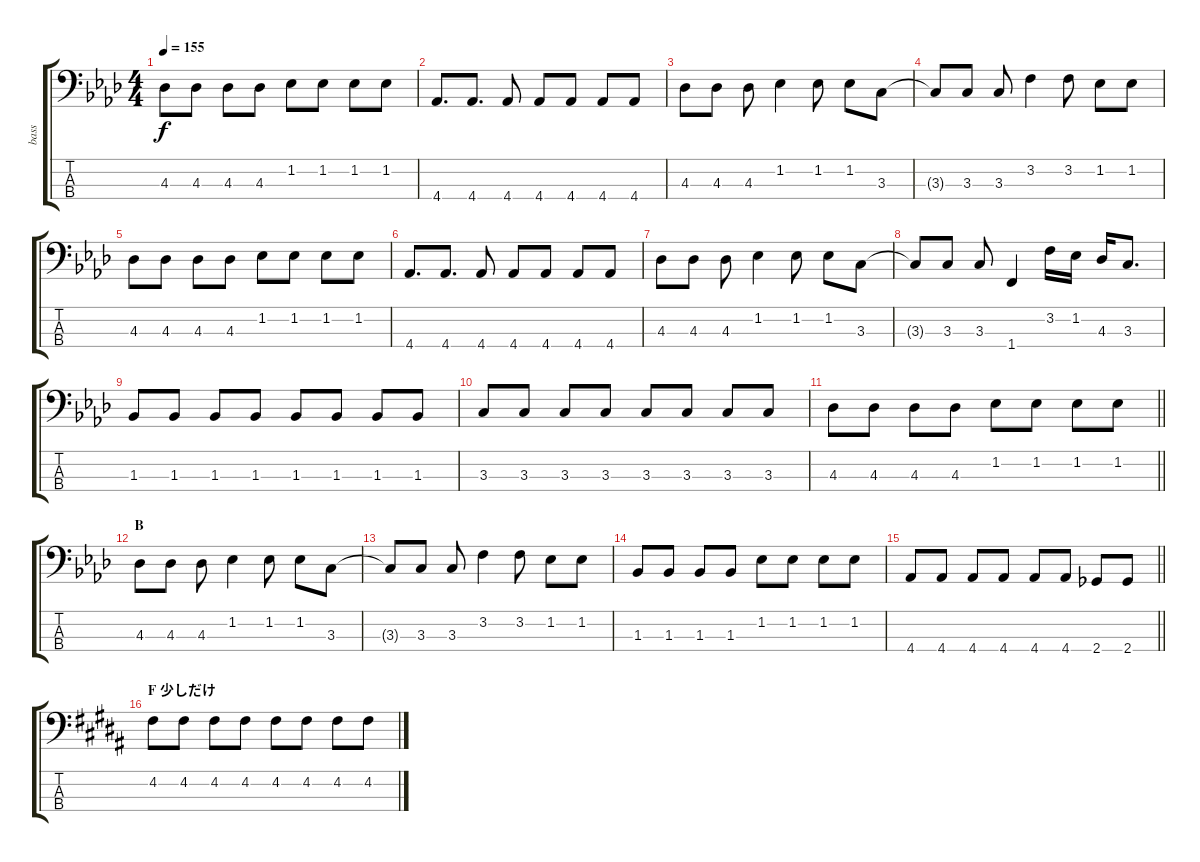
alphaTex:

\track ("bass" "bass") {instrument fretlessbass}
\staff {score tabs}
\tuning (G2 D2 A1 E1) {hide}
\ts (4 4)
\tempo 155
\clef f4
\ks ab
4.3.8{dy f} 4.3.8 4.3.8 4.3.8 1.2.8 1.2.8 1.2.8 1.2.8 |
4.4.8{d} 4.4.8{d} 4.4.8 4.4.8 4.4.8 4.4.8 4.4.8 |
4.3.8 4.3.8 4.3.8 1.2.4 1.2.8 1.2.8 3.3.8 |
3.3{t}.8 3.3.8 3.3.8 3.2.4 3.2.8 1.2.8 1.2.8 |
4.3.8 4.3.8 4.3.8 4.3.8 1.2.8 1.2.8 1.2.8 1.2.8 |
4.4.8{d} 4.4.8{d} 4.4.8 4.4.8 4.4.8 4.4.8 4.4.8 |
4.3.8 4.3.8 4.3.8 1.2.4 1.2.8 1.2.8 3.3.8 |
3.3{t}.8 3.3.8 3.3.8 1.4.4 3.2.16 1.2.16 4.3.16 3.3.8{d} |
1.3.8 1.3.8 1.3.8 1.3.8 1.3.8 1.3.8 1.3.8 1.3.8 |
3.3.8 3.3.8 3.3.8 3.3.8 3.3.8 3.3.8 3.3.8 3.3.8 |
\barLineRight lightlight
4.3.8 4.3.8 4.3.8 4.3.8 1.2.8 1.2.8 1.2.8 1.2.8 |
\section ("" "B")
4.3.8 4.3.8 4.3.8 1.2.4 1.2.8 1.2.8 3.3.8 |
3.3{t}.8 3.3.8 3.3.8 3.2.4 3.2.8 1.2.8 1.2.8 |
1.3.8 1.3.8 1.3.8 1.3.8 1.2.8 1.2.8 1.2.8 1.2.8 |
\barLineRight lightlight
4.4.8 4.4.8 4.4.8 4.4.8 4.4.8 4.4.8 2.4.8 2.4.8 |
\section ("" "F 少しだけ")
\ks b
4.2.8 4.2.8 4.2.8 4.2.8 4.2.8 4.2.8 4.2.8 4.2.8
